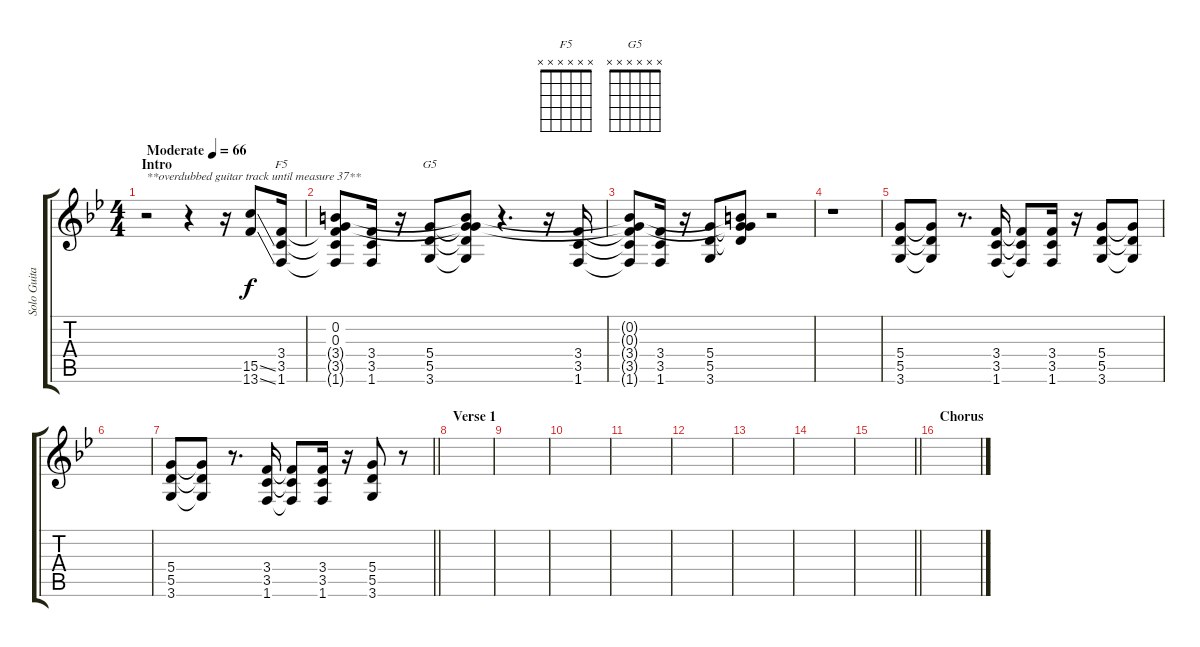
\track ("Solo Guitar" "Solo Guita") {instrument distortionguitar}
\staff {score tabs}
\tuning (E4 B3 G3 D3 A2 E2) {hide}
\chord ("F5" x x x x x x)
\chord ("G5" x x x x x x)
\ts (4 4)
\section ("" "Intro")
\tempo (66 "Moderate")
\clef g2
\ks bb
r.2{txt "**overdubbed guitar track until measure 37**" dy f instrument distortionguitar} r.4 r.16 (15.5{ss} 13.6{ss}).8 (3.4 3.5 1.6).16{ch "F5"} |
(0.2 0.3 3.4{t} 3.5{t} 1.6{t}).8 (3.4 3.5 1.6).16 r.16 (5.4 5.5 3.6).8{ch "G5"} (0.2{t} 0.3{t} 5.4{t} 5.5{t} 3.6{t}).8 r.4{d} r.16 (3.4 3.5 1.6).16 |
(0.2{t} 0.3{t} 3.4{t} 3.5{t} 1.6{t}).8 (3.4 3.5 1.6).16 r.16 (5.4 5.5 3.6).8 (0.2{t} 0.3{t} 5.4{t} 5.5{t}).8 r.2 |
r.1 |
(5.4 5.5 3.6).8 (5.4{t} 5.5{t} 3.6{t}).8 r.8{d} (3.4 3.5 1.6).16 (3.4{t} 3.5{t} 1.6{t}).8 (3.4 3.5 1.6).16 r.16 (5.4 5.5 3.6).8 (5.4{t} 5.5{t} 3.6{t}).8 |
|
\barLineRight lightlight
(5.4 5.5 3.6).8 (5.4{t} 5.5{t} 3.6{t}).8 r.8{d} (3.4 3.5 1.6).16 (3.4{t} 3.5{t} 1.6{t}).8 (3.4 3.5 1.6).16 r.16 (5.4 5.5 3.6).8 r.8 |
\section ("" "Verse 1")
|
|
|
|
|
|
|
\barLineRight lightlight
|
\section ("" "Chorus")
